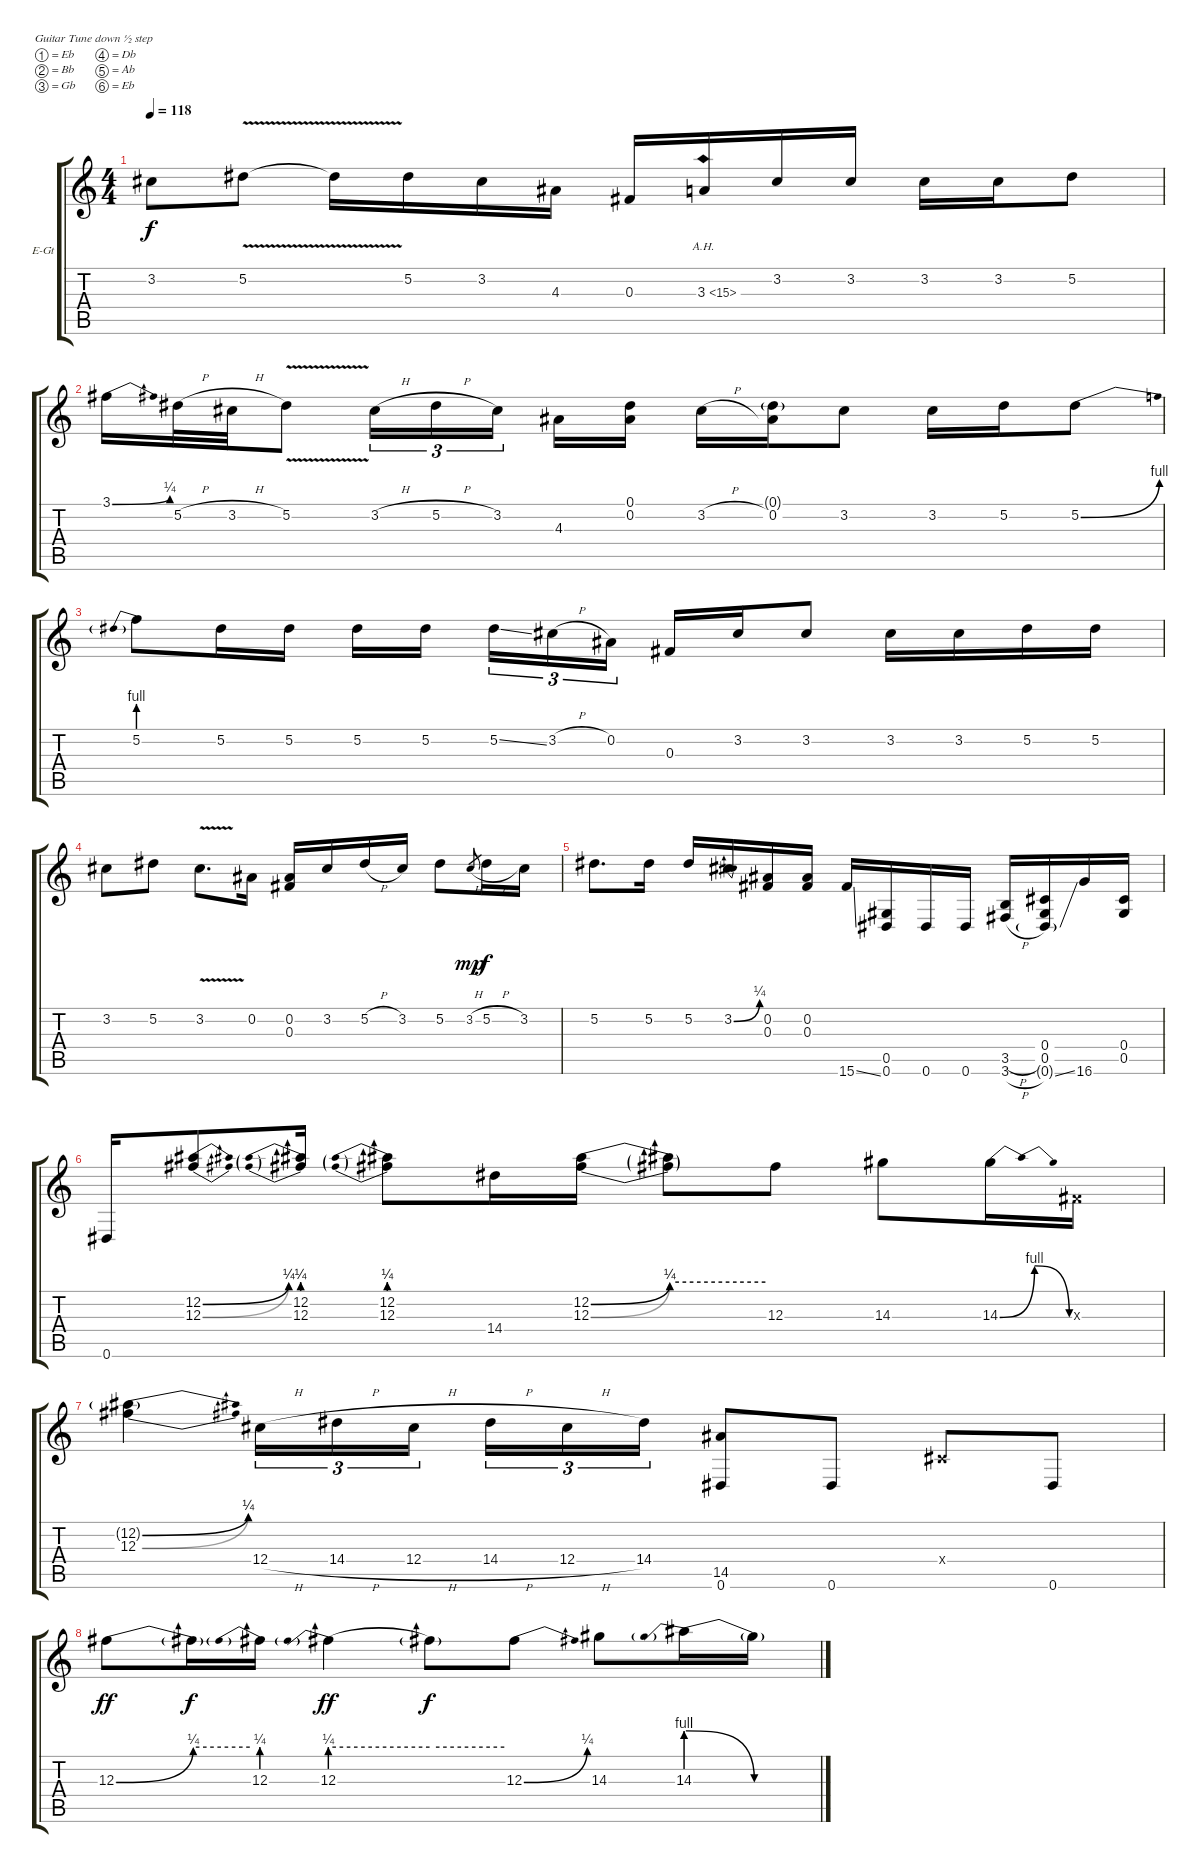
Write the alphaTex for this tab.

\bracketExtendMode groupsimilarinstruments
\firstSystemTrackNameOrientation horizontal
\otherSystemsTrackNameOrientation horizontal
\track ("Guitar (Jimi Hendrix)" "E-Gt") {instrument overdrivenguitar}
\staff {score tabs}
\tuning (Eb4 Bb3 Gb3 Db3 Ab2 Eb2)
\ts (4 4)
\tempo 118
\clef g2
\ks c
3.2.8{dy f} 5.2{v}.8 5.2{v t}.16 5.2.16 3.2.16 4.3.16 0.3.16 3.3{ah 12}.16 3.2.16 3.2.16 3.2.16 3.2.16 5.2.8 |
3.1{be (bend 0 0 60 1)}.16 5.2{h}.32 3.2{h}.32 5.2{v}.8 3.2{h}.16{tu (3 2)} 5.2{h}.16{tu (3 2)} 3.2.16{tu (3 2)} 4.3.16 (0.1 0.2).16 3.2{h}.16 (0.1{g} 0.2).16 3.2.8 3.2.16 5.2.16 5.2{be (bend 0 0 60 4)}.8 |
5.2{be (prebend 0 4 60 4)}.8 5.2.16 5.2.16 5.2.16 5.2.16 5.2{ss}.16{tu (3 2)} 3.2{h}.16{tu (3 2)} 0.2.16{tu (3 2)} 0.3.16 3.2.16 3.2.8 3.2.16 3.2.16 5.2.16 5.2.16 |
3.2.8 5.2.8 3.2{v}.8{d} 0.2.16 (0.2 0.3).16 3.2.16 5.2{h}.16 3.2.16 5.2.8 3.2{h}.8{gr dy mp} 5.2{h}.16{dy f} 3.2.16 |
5.2.8{d} 5.2.16 5.2.16 3.2{be (bend 0 0 60 1)}.16 (0.2 0.3).16 (0.2 0.3).16 15.6{ss}.16 (0.5 0.6).16 0.6.16 0.6.16 (3.5{h} 3.6{h}).16 (0.4 0.5 0.6{ss g}).16 16.6.16 (0.4 0.5).16 |
0.6.16 (12.2{be (bend 0 0 60 1)} 12.3{be (bend 0 0 60 1)}).8 (12.2{be (prebend 0 1 60 1)} 12.3{be (prebend 0 1 60 1)}).16 (12.2{be (prebend 0 1 60 1)} 12.3{be (prebend 0 1 60 1)}).8 14.4.16 (12.2{be (bend 0 0 60 1)} 12.3{be (bend 0 0 60 1)}).16 (12.2{be (hold 0 1 60 1) t} 12.3{be (hold 0 1 60 1) t}).8 12.3.8 14.3.8 14.3{be (bendrelease 0 0 30 4 30 4 60 0)}.16 0.3{x}.16 |
(12.2{be (bend 0 0 60 1) g} 12.3{be (bend 0 0 60 1)}).4 12.4{h}.16{tu (3 2)} 14.4{h}.16{tu (3 2)} 12.4{h}.16{tu (3 2)} 14.4{h}.16{tu (3 2)} 12.4{h}.16{tu (3 2)} 14.4.16{tu (3 2)} (14.5 0.6).8 0.6.8 0.4{x}.8 0.6.8 |
12.3{be (bend 0 0 60 1)}.8{dy ff} 12.3{be (hold 0 1 60 1) t}.16{dy f} 12.3{be (prebend 0 1 60 1)}.16 12.3{be (prebend 0 1 60 1)}.4{dy ff} 12.3{be (hold 0 1 60 1) t}.8{dy f} 12.3{be (bend 0 0 60 1)}.8 14.3.8 14.3{be (prebendrelease 0 4 60 0)}.16 14.3{be (hold 0 0 60 0) t}.16
